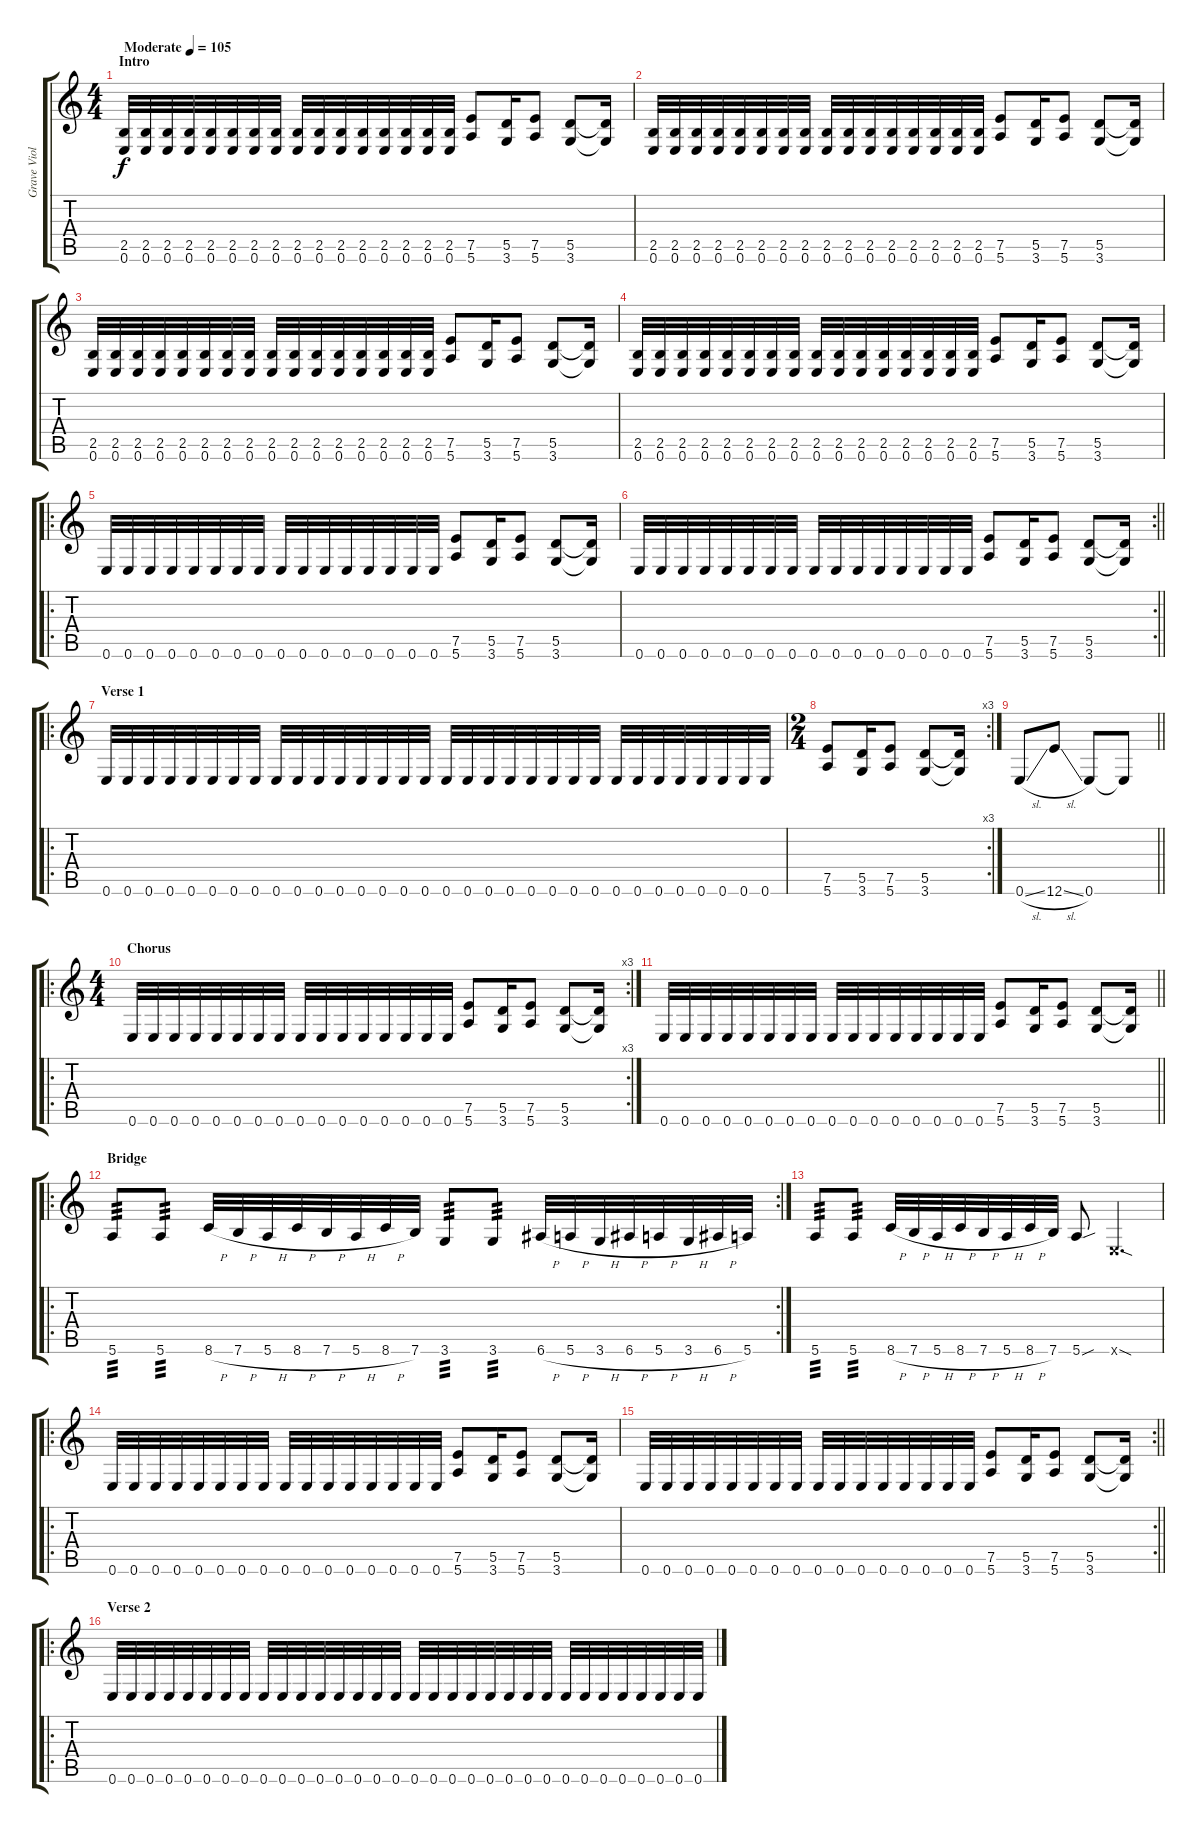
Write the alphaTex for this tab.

\track ("Grave Violator" "Grave Viol") {instrument distortionguitar}
\staff {score tabs}
\tuning (E4 B3 G3 D3 A2 E2) {hide}
\ts (4 4)
\section ("" "Intro")
\tempo (105 "Moderate")
\clef g2
\ks c
(2.5 0.6).32{dy f instrument distortionguitar} (2.5 0.6).32 (2.5 0.6).32 (2.5 0.6).32 (2.5 0.6).32 (2.5 0.6).32 (2.5 0.6).32 (2.5 0.6).32 (2.5 0.6).32 (2.5 0.6).32 (2.5 0.6).32 (2.5 0.6).32 (2.5 0.6).32 (2.5 0.6).32 (2.5 0.6).32 (2.5 0.6).32 (7.5 5.6).8 (5.5 3.6).16 (7.5 5.6).8 (5.5 3.6).8 (5.5{t} 3.6{t}).16 |
(2.5 0.6).32 (2.5 0.6).32 (2.5 0.6).32 (2.5 0.6).32 (2.5 0.6).32 (2.5 0.6).32 (2.5 0.6).32 (2.5 0.6).32 (2.5 0.6).32 (2.5 0.6).32 (2.5 0.6).32 (2.5 0.6).32 (2.5 0.6).32 (2.5 0.6).32 (2.5 0.6).32 (2.5 0.6).32 (7.5 5.6).8 (5.5 3.6).16 (7.5 5.6).8 (5.5 3.6).8 (5.5{t} 3.6{t}).16 |
(2.5 0.6).32 (2.5 0.6).32 (2.5 0.6).32 (2.5 0.6).32 (2.5 0.6).32 (2.5 0.6).32 (2.5 0.6).32 (2.5 0.6).32 (2.5 0.6).32 (2.5 0.6).32 (2.5 0.6).32 (2.5 0.6).32 (2.5 0.6).32 (2.5 0.6).32 (2.5 0.6).32 (2.5 0.6).32 (7.5 5.6).8 (5.5 3.6).16 (7.5 5.6).8 (5.5 3.6).8 (5.5{t} 3.6{t}).16 |
(2.5 0.6).32 (2.5 0.6).32 (2.5 0.6).32 (2.5 0.6).32 (2.5 0.6).32 (2.5 0.6).32 (2.5 0.6).32 (2.5 0.6).32 (2.5 0.6).32 (2.5 0.6).32 (2.5 0.6).32 (2.5 0.6).32 (2.5 0.6).32 (2.5 0.6).32 (2.5 0.6).32 (2.5 0.6).32 (7.5 5.6).8 (5.5 3.6).16 (7.5 5.6).8 (5.5 3.6).8 (5.5{t} 3.6{t}).16 |
\ro
0.6.32 0.6.32 0.6.32 0.6.32 0.6.32 0.6.32 0.6.32 0.6.32 0.6.32 0.6.32 0.6.32 0.6.32 0.6.32 0.6.32 0.6.32 0.6.32 (7.5 5.6).8 (5.5 3.6).16 (7.5 5.6).8 (5.5 3.6).8 (5.5{t} 3.6{t}).16 |
\rc 2
\barLineRight lightlight
0.6.32 0.6.32 0.6.32 0.6.32 0.6.32 0.6.32 0.6.32 0.6.32 0.6.32 0.6.32 0.6.32 0.6.32 0.6.32 0.6.32 0.6.32 0.6.32 (7.5 5.6).8 (5.5 3.6).16 (7.5 5.6).8 (5.5 3.6).8 (5.5{t} 3.6{t}).16 |
\ro
\section ("" "Verse 1")
0.6.32 0.6.32 0.6.32 0.6.32 0.6.32 0.6.32 0.6.32 0.6.32 0.6.32 0.6.32 0.6.32 0.6.32 0.6.32 0.6.32 0.6.32 0.6.32 0.6.32 0.6.32 0.6.32 0.6.32 0.6.32 0.6.32 0.6.32 0.6.32 0.6.32 0.6.32 0.6.32 0.6.32 0.6.32 0.6.32 0.6.32 0.6.32 |
\rc 3
\ts (2 4)
(7.5 5.6).8 (5.5 3.6).16 (7.5 5.6).8 (5.5 3.6).8 (5.5{t} 3.6{t}).16 |
\barLineRight lightlight
0.6{sl}.8 12.6{sl}.8 0.6.8 0.6{t}.8 |
\ro
\rc 3
\ts (4 4)
\section ("" "Chorus")
0.6.32 0.6.32 0.6.32 0.6.32 0.6.32 0.6.32 0.6.32 0.6.32 0.6.32 0.6.32 0.6.32 0.6.32 0.6.32 0.6.32 0.6.32 0.6.32 (7.5 5.6).8 (5.5 3.6).16 (7.5 5.6).8 (5.5 3.6).8 (5.5{t} 3.6{t}).16 |
\barLineRight lightlight
0.6.32 0.6.32 0.6.32 0.6.32 0.6.32 0.6.32 0.6.32 0.6.32 0.6.32 0.6.32 0.6.32 0.6.32 0.6.32 0.6.32 0.6.32 0.6.32 (7.5 5.6).8 (5.5 3.6).16 (7.5 5.6).8 (5.5 3.6).8 (5.5{t} 3.6{t}).16 |
\ro
\rc 2
\section ("" "Bridge")
5.6.8{tp 3} 5.6.8{tp 3} 8.6{h}.32 7.6{h}.32 5.6{h}.32 8.6{h}.32 7.6{h}.32 5.6{h}.32 8.6{h}.32 7.6.32 3.6.8{tp 3} 3.6.8{tp 3} 6.6{h}.32 5.6{h}.32 3.6{h}.32 6.6{h}.32 5.6{h}.32 3.6{h}.32 6.6{h}.32 5.6.32 |
5.6.8{tp 3} 5.6.8{tp 3} 8.6{h}.32 7.6{h}.32 5.6{h}.32 8.6{h}.32 7.6{h}.32 5.6{h}.32 8.6{h}.32 7.6.32 5.6{sou}.8 0.6{sod x}.4{d} |
\ro
0.6.32 0.6.32 0.6.32 0.6.32 0.6.32 0.6.32 0.6.32 0.6.32 0.6.32 0.6.32 0.6.32 0.6.32 0.6.32 0.6.32 0.6.32 0.6.32 (7.5 5.6).8 (5.5 3.6).16 (7.5 5.6).8 (5.5 3.6).8 (5.5{t} 3.6{t}).16 |
\rc 2
\barLineRight lightlight
0.6.32 0.6.32 0.6.32 0.6.32 0.6.32 0.6.32 0.6.32 0.6.32 0.6.32 0.6.32 0.6.32 0.6.32 0.6.32 0.6.32 0.6.32 0.6.32 (7.5 5.6).8 (5.5 3.6).16 (7.5 5.6).8 (5.5 3.6).8 (5.5{t} 3.6{t}).16 |
\ro
\section ("" "Verse 2")
0.6.32 0.6.32 0.6.32 0.6.32 0.6.32 0.6.32 0.6.32 0.6.32 0.6.32 0.6.32 0.6.32 0.6.32 0.6.32 0.6.32 0.6.32 0.6.32 0.6.32 0.6.32 0.6.32 0.6.32 0.6.32 0.6.32 0.6.32 0.6.32 0.6.32 0.6.32 0.6.32 0.6.32 0.6.32 0.6.32 0.6.32 0.6.32
